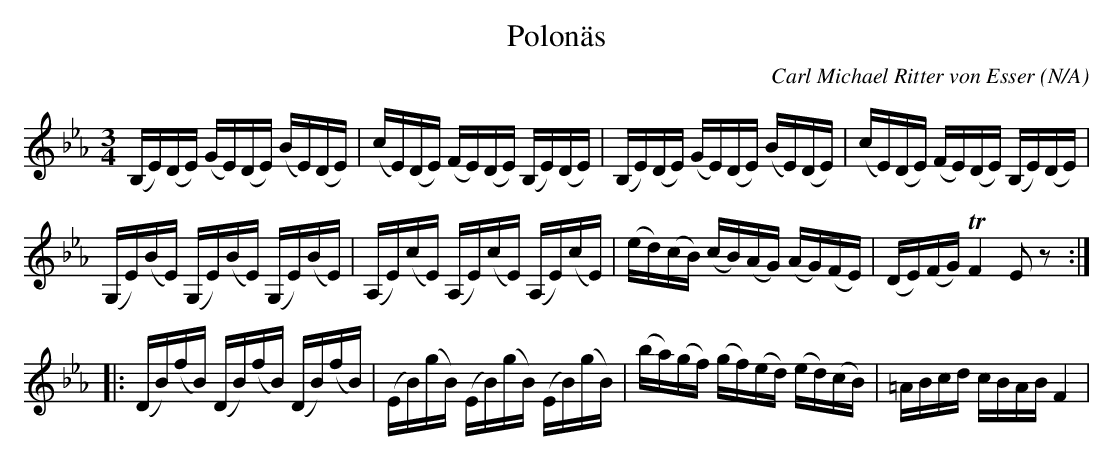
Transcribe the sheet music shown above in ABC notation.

X:1
T:Polonäs
C:Carl Michael Ritter von Esser
O:N/A
M:3/4
L:1/16
K:Eb
 (B,E)(DE) (GE)(DE) (BE)(DE) |(cE)(DE) (FE)(DE) (B,E)(DE) | (B,E)(DE) (GE)(DE) (BE)(DE) |(cE)(DE) (FE)(DE) (B,E)(DE)|
(G,E)(BE) (G,E)(BE) (G,E)(BE)| (A,E)(cE) (A,E)(cE) (A,E)(cE)| (ed)(cB) (cB)(AG) (AG)(FE)| (DE)(FG)TF4 E2z2  :|
|:(DB)(fB) (DB)(fB) (DB)(fB)| (EB)(gB) (EB)(gB) (EB)(gB)|(ba)(gf) (gf)(ed) (ed)(cB)| =ABcd cBAB F4|
